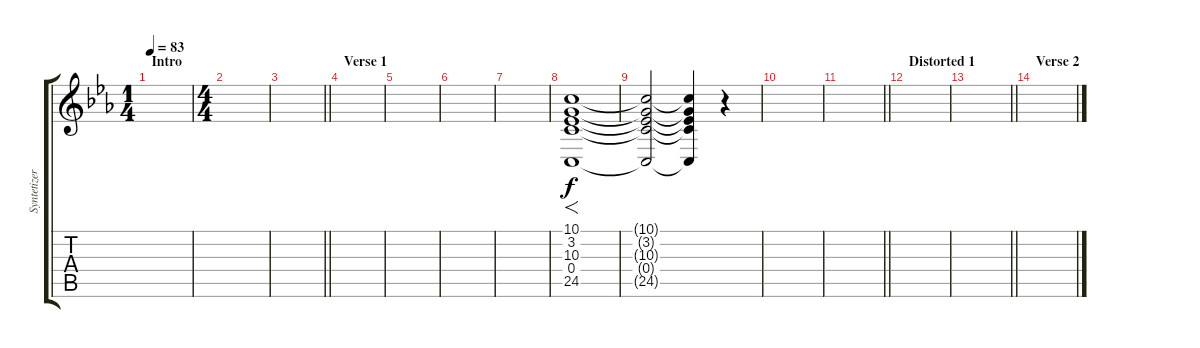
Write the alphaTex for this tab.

\track ("Syntetizer" "Syntetizer") {instrument pad8sweep}
\staff {score tabs}
\tuning (D4 A3 F3 C3 G2 C2) {hide}
\ts (1 4)
\section ("" "Intro")
\tempo 83
\clef g2
\ks cminor
|
\ts (4 4)
|
\barLineRight lightlight
|
\section ("" "Verse 1")
|
|
|
|
(10.1 3.2 10.3 0.4 24.5).1{f} |
(10.1{t} 3.2{t} 10.3{t} 0.4{t} 24.5{t}).2 (10.1{t} 3.2{t} 10.3{t} 0.4{t} 24.5{t}).4 r.4 |
|
\barLineRight lightlight
|
\section ("" "Distorted 1")
|
\barLineRight lightlight
|
\section ("" "Verse 2")
